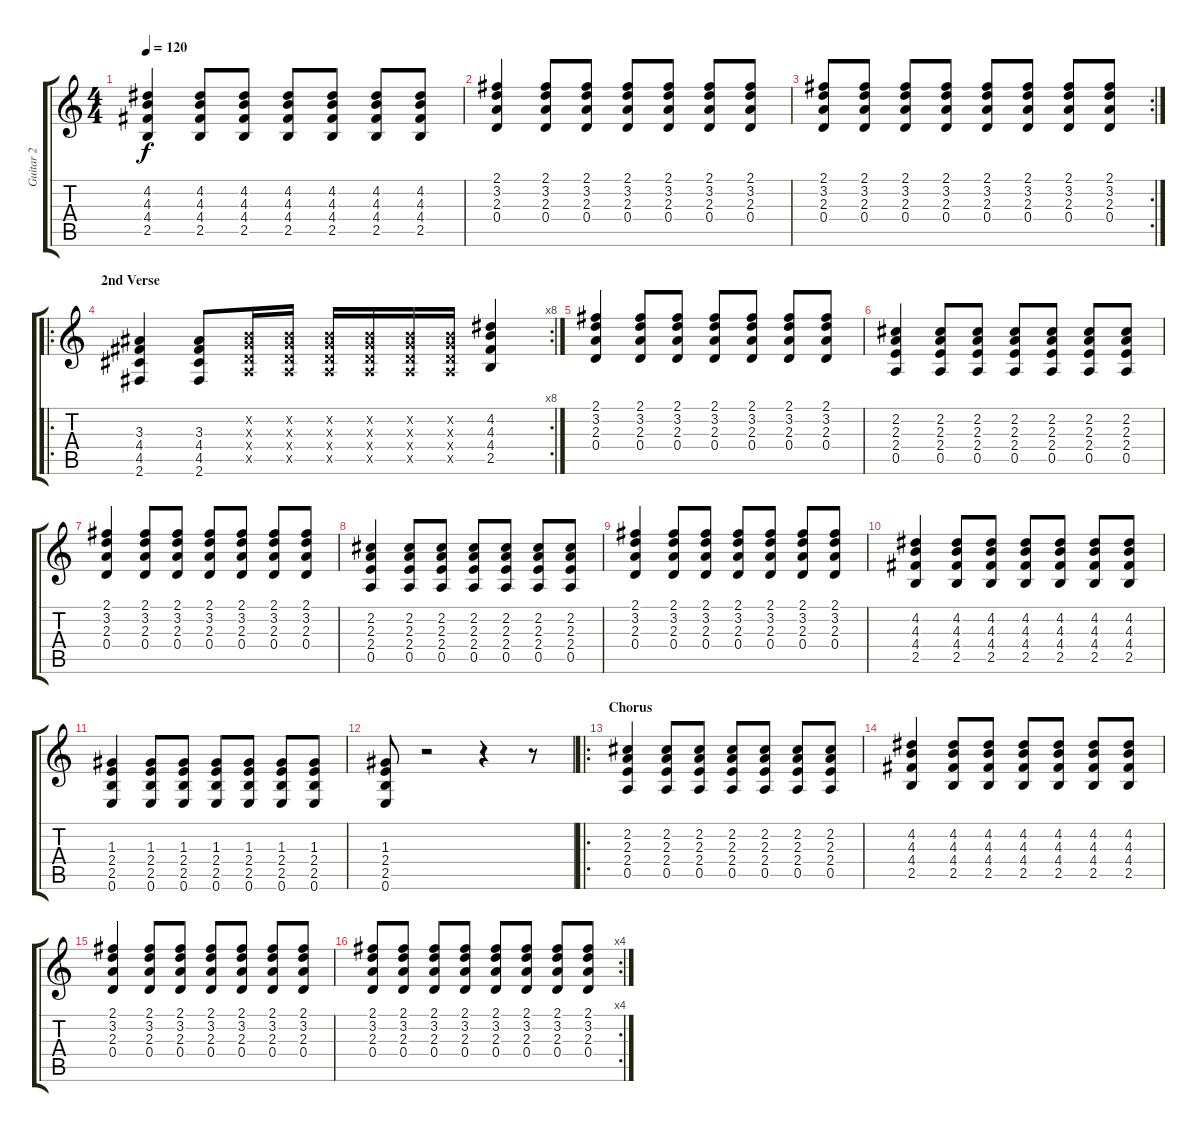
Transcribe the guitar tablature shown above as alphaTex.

\track ("Guitar 2" "Guitar 2") {instrument overdrivenguitar}
\staff {score tabs}
\tuning (E4 B3 G3 D3 A2 E2) {hide}
\ts (4 4)
\tempo 120
\clef g2
\ks c
(4.2 4.3 4.4 2.5).4{dy f} (4.2 4.3 4.4 2.5).8 (4.2 4.3 4.4 2.5).8 (4.2 4.3 4.4 2.5).8 (4.2 4.3 4.4 2.5).8 (4.2 4.3 4.4 2.5).8 (4.2 4.3 4.4 2.5).8 |
(2.1 3.2 2.3 0.4).4 (2.1 3.2 2.3 0.4).8 (2.1 3.2 2.3 0.4).8 (2.1 3.2 2.3 0.4).8 (2.1 3.2 2.3 0.4).8 (2.1 3.2 2.3 0.4).8 (2.1 3.2 2.3 0.4).8 |
\rc 2
(2.1 3.2 2.3 0.4).8 (2.1 3.2 2.3 0.4).8 (2.1 3.2 2.3 0.4).8 (2.1 3.2 2.3 0.4).8 (2.1 3.2 2.3 0.4).8 (2.1 3.2 2.3 0.4).8 (2.1 3.2 2.3 0.4).8 (2.1 3.2 2.3 0.4).8 |
\ro
\rc 8
\section ("" "2nd Verse")
(3.3 4.4 4.5 2.6).4 (3.3 4.4 4.5 2.6).8 (0.2{x} 0.3{x} 0.4{x} 0.5{x}).16 (0.2{x} 0.3{x} 0.4{x} 0.5{x}).16 (0.2{x} 0.3{x} 0.4{x} 0.5{x}).16 (0.2{x} 0.3{x} 0.4{x} 0.5{x}).16 (0.2{x} 0.3{x} 0.4{x} 0.5{x}).16 (0.2{x} 0.3{x} 0.4{x} 0.5{x}).16 (4.2 4.3 4.4 2.5).4 |
(2.1 3.2 2.3 0.4).4 (2.1 3.2 2.3 0.4).8 (2.1 3.2 2.3 0.4).8 (2.1 3.2 2.3 0.4).8 (2.1 3.2 2.3 0.4).8 (2.1 3.2 2.3 0.4).8 (2.1 3.2 2.3 0.4).8 |
(2.2 2.3 2.4 0.5).4 (2.2 2.3 2.4 0.5).8 (2.2 2.3 2.4 0.5).8 (2.2 2.3 2.4 0.5).8 (2.2 2.3 2.4 0.5).8 (2.2 2.3 2.4 0.5).8 (2.2 2.3 2.4 0.5).8 |
(2.1 3.2 2.3 0.4).4 (2.1 3.2 2.3 0.4).8 (2.1 3.2 2.3 0.4).8 (2.1 3.2 2.3 0.4).8 (2.1 3.2 2.3 0.4).8 (2.1 3.2 2.3 0.4).8 (2.1 3.2 2.3 0.4).8 |
(2.2 2.3 2.4 0.5).4 (2.2 2.3 2.4 0.5).8 (2.2 2.3 2.4 0.5).8 (2.2 2.3 2.4 0.5).8 (2.2 2.3 2.4 0.5).8 (2.2 2.3 2.4 0.5).8 (2.2 2.3 2.4 0.5).8 |
(2.1 3.2 2.3 0.4).4 (2.1 3.2 2.3 0.4).8 (2.1 3.2 2.3 0.4).8 (2.1 3.2 2.3 0.4).8 (2.1 3.2 2.3 0.4).8 (2.1 3.2 2.3 0.4).8 (2.1 3.2 2.3 0.4).8 |
(4.2 4.3 4.4 2.5).4 (4.2 4.3 4.4 2.5).8 (4.2 4.3 4.4 2.5).8 (4.2 4.3 4.4 2.5).8 (4.2 4.3 4.4 2.5).8 (4.2 4.3 4.4 2.5).8 (4.2 4.3 4.4 2.5).8 |
(1.3 2.4 2.5 0.6).4 (1.3 2.4 2.5 0.6).8 (1.3 2.4 2.5 0.6).8 (1.3 2.4 2.5 0.6).8 (1.3 2.4 2.5 0.6).8 (1.3 2.4 2.5 0.6).8 (1.3 2.4 2.5 0.6).8 |
(1.3 2.4 2.5 0.6).8 r.2 r.4 r.8 |
\ro
\section ("" "Chorus")
(2.2 2.3 2.4 0.5).4 (2.2 2.3 2.4 0.5).8 (2.2 2.3 2.4 0.5).8 (2.2 2.3 2.4 0.5).8 (2.2 2.3 2.4 0.5).8 (2.2 2.3 2.4 0.5).8 (2.2 2.3 2.4 0.5).8 |
(4.2 4.3 4.4 2.5).4 (4.2 4.3 4.4 2.5).8 (4.2 4.3 4.4 2.5).8 (4.2 4.3 4.4 2.5).8 (4.2 4.3 4.4 2.5).8 (4.2 4.3 4.4 2.5).8 (4.2 4.3 4.4 2.5).8 |
(2.1 3.2 2.3 0.4).4 (2.1 3.2 2.3 0.4).8 (2.1 3.2 2.3 0.4).8 (2.1 3.2 2.3 0.4).8 (2.1 3.2 2.3 0.4).8 (2.1 3.2 2.3 0.4).8 (2.1 3.2 2.3 0.4).8 |
\rc 4
(2.1 3.2 2.3 0.4).8 (2.1 3.2 2.3 0.4).8 (2.1 3.2 2.3 0.4).8 (2.1 3.2 2.3 0.4).8 (2.1 3.2 2.3 0.4).8 (2.1 3.2 2.3 0.4).8 (2.1 3.2 2.3 0.4).8 (2.1 3.2 2.3 0.4).8
